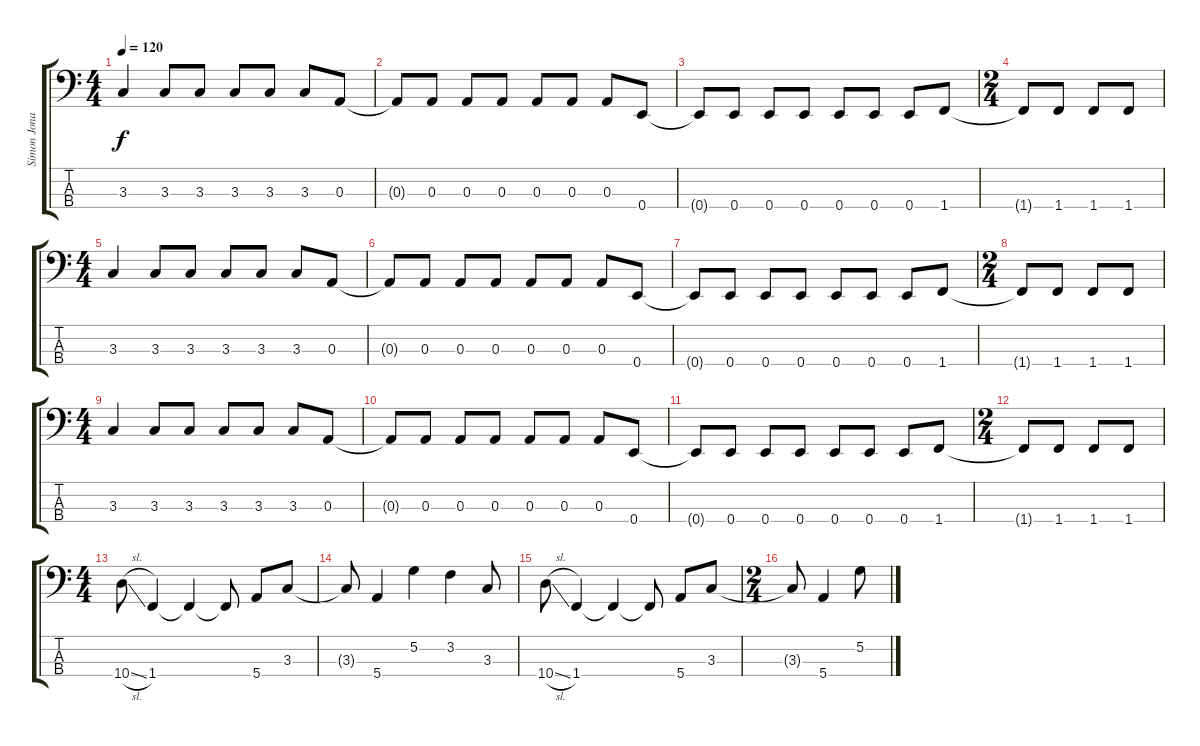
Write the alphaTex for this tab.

\track ("Simon Jonathan Gallup" "Simon Jona") {instrument electricbasspick}
\staff {score tabs}
\tuning (G2 D2 A1 E1) {hide}
\ts (4 4)
\tempo 120
\clef f4
\ks c
3.3.4{dy f instrument electricbasspick} 3.3.8 3.3.8 3.3.8 3.3.8 3.3.8 0.3.8 |
0.3{t}.8 0.3.8 0.3.8 0.3.8 0.3.8 0.3.8 0.3.8 0.4.8 |
0.4{t}.8 0.4.8 0.4.8 0.4.8 0.4.8 0.4.8 0.4.8 1.4.8 |
\ts (2 4)
1.4{t}.8 1.4.8 1.4.8 1.4.8 |
\ts (4 4)
3.3.4 3.3.8 3.3.8 3.3.8 3.3.8 3.3.8 0.3.8 |
0.3{t}.8 0.3.8 0.3.8 0.3.8 0.3.8 0.3.8 0.3.8 0.4.8 |
0.4{t}.8 0.4.8 0.4.8 0.4.8 0.4.8 0.4.8 0.4.8 1.4.8 |
\ts (2 4)
1.4{t}.8 1.4.8 1.4.8 1.4.8 |
\ts (4 4)
3.3.4 3.3.8 3.3.8 3.3.8 3.3.8 3.3.8 0.3.8 |
0.3{t}.8 0.3.8 0.3.8 0.3.8 0.3.8 0.3.8 0.3.8 0.4.8 |
0.4{t}.8 0.4.8 0.4.8 0.4.8 0.4.8 0.4.8 0.4.8 1.4.8 |
\ts (2 4)
1.4{t}.8 1.4.8 1.4.8 1.4.8 |
\ts (4 4)
10.4{sl}.8 1.4.4 1.4{t}.4 1.4{t}.8 5.4.8 3.3.8 |
3.3{t}.8 5.4.4 5.2.4 3.2.4 3.3.8 |
10.4{sl}.8 1.4.4 1.4{t}.4 1.4{t}.8 5.4.8 3.3.8 |
\ts (2 4)
3.3{t}.8 5.4.4 5.2.8
